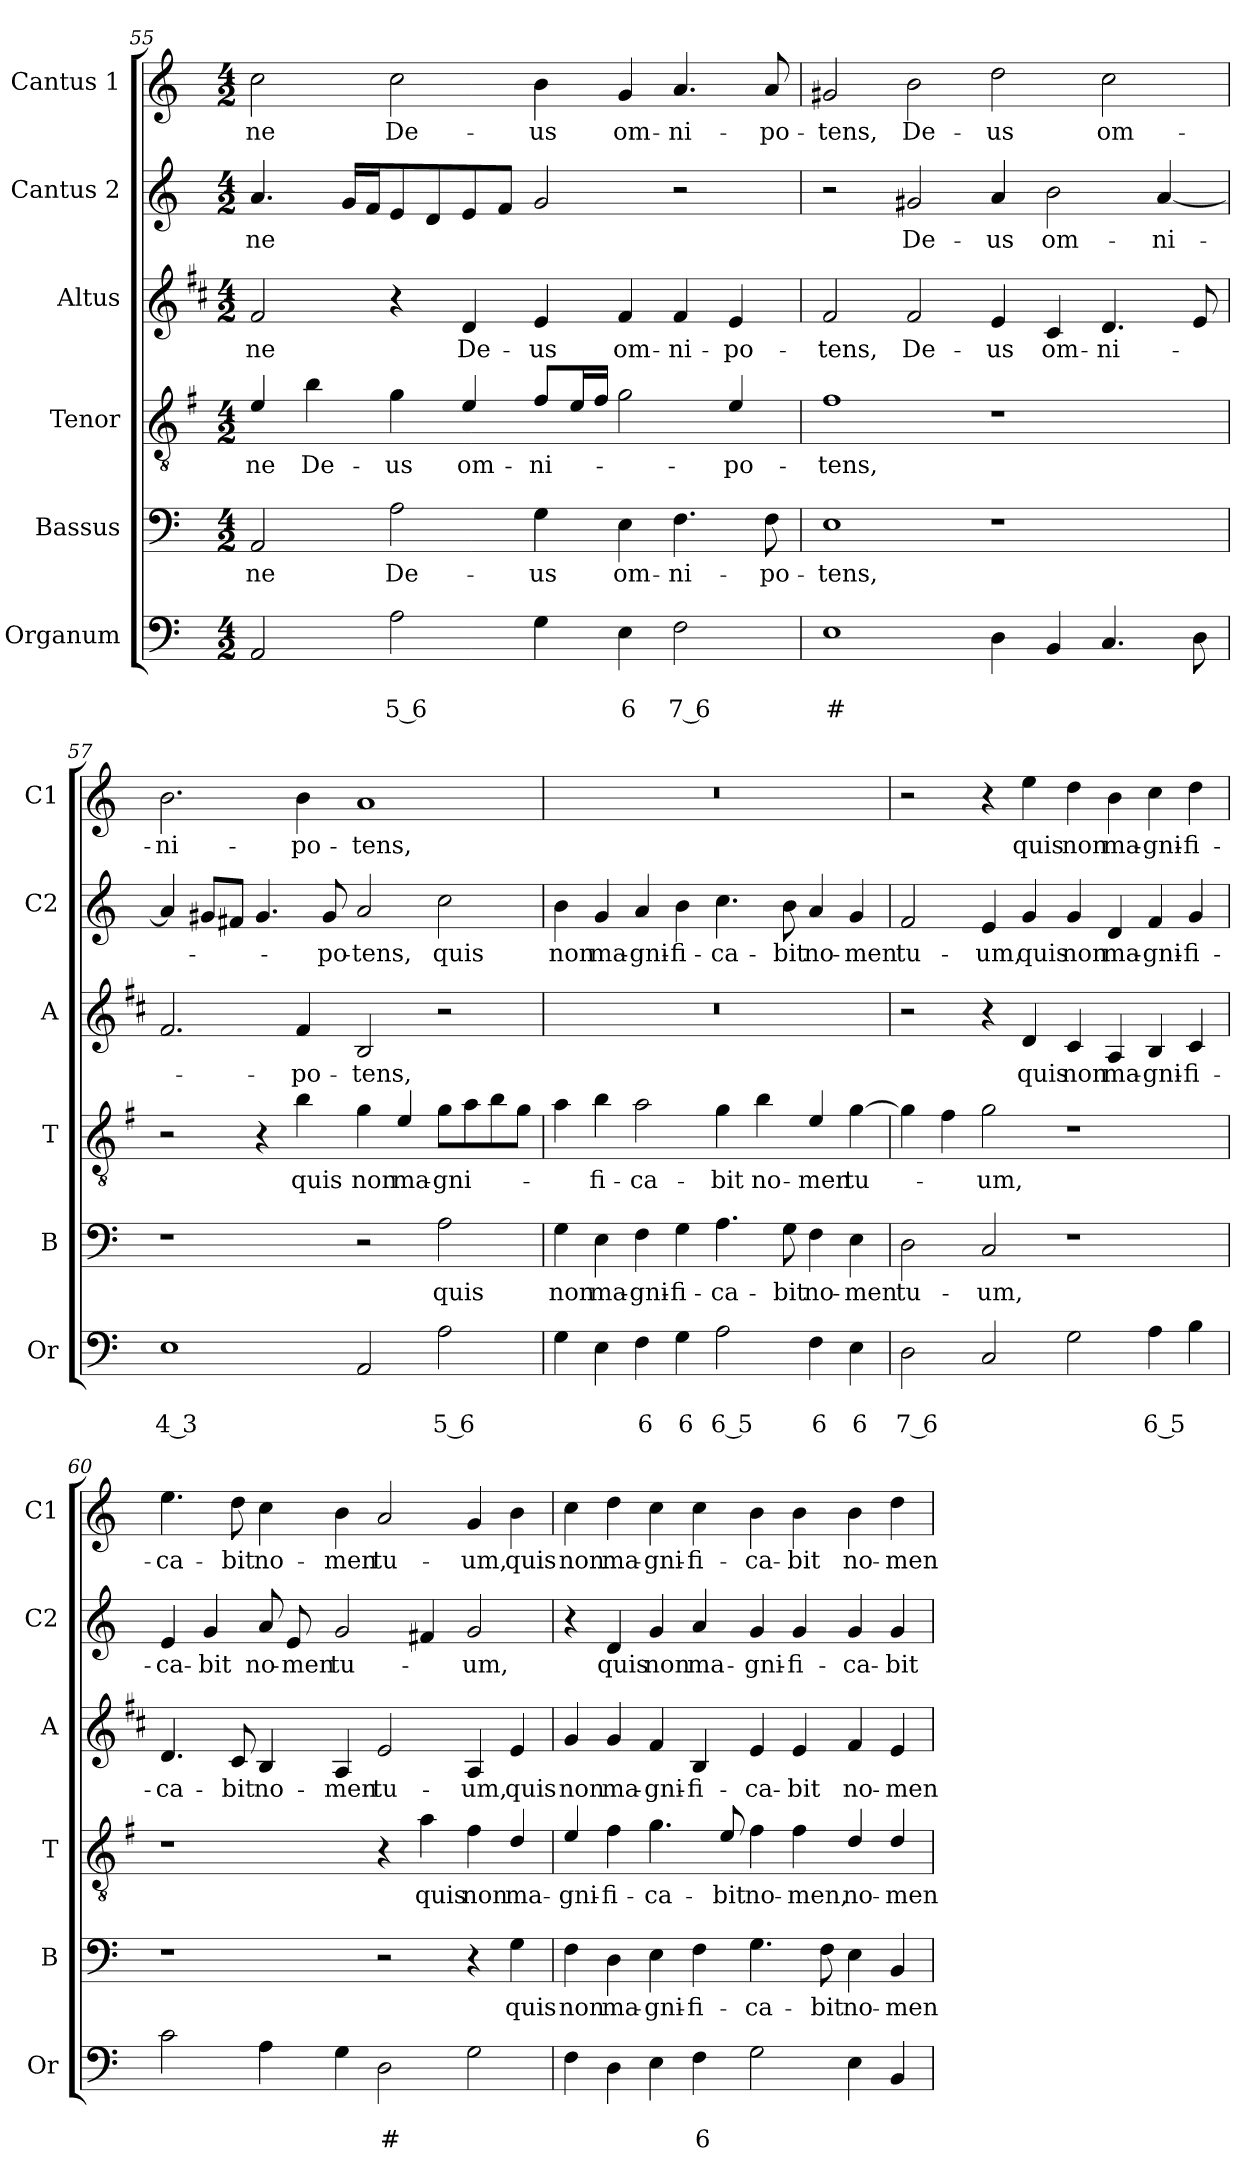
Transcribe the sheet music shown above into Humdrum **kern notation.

**kern	**text	**text	**kern	**text	**kern	**text	**kern	**text	**kern	**text	**kern	**text
*part6	*part6	*part6	*part5	*part5	*part4	*part4	*part3	*part3	*part2	*part2	*part1	*part1
*staff6	*staff6	*staff6	*staff5	*staff5	*staff4	*staff4	*staff3	*staff3	*staff2	*staff2	*staff1	*staff1
*I"Organum	*	*	*I"Bassus	*	*I"Tenor	*	*I"Altus	*	*I"Cantus 2	*	*I"Cantus 1	*
*I'Or	*	*	*I'B	*	*I'T	*	*I'A	*	*I'C2	*	*I'C1	*
*clefF4	*	*	*clefF4	*	*clefGv2	*	*clefG2	*	*clefG2	*	*clefG2	*
*	*	*	*	*	*ITrd4c7	*	*ITrd1c2	*	*	*	*	*
*k[]	*	*	*k[]	*	*k[]	*	*k[]	*	*k[]	*	*k[]	*
*C:	*	*	*C:	*	*C:	*	*C:	*	*C:	*	*C:	*
*M4/2	*	*	*M4/2	*	*M4/2	*	*M4/2	*	*M4/2	*	*M4/2	*
=55	=55	=55	=55	=55	=55	=55	=55	=55	=55	=55	=55	=55
!	!	!	!	!LO:LY:b	!	!LO:LY:b	!	!LO:LY:b	!	!LO:LY:b	!	!LO:LY:b
2AA/	.	.	2AA/	-ne	4A/	-ne	2e/	-ne	4.a/	-ne	2cc\	-ne
!	!	!	!	!	!	!LO:LY:b	!	!	!	!	!	!
.	.	.	.	.	4e\	De-	.	.	.	.	.	.
.	.	.	.	.	.	.	.	.	16g/LL	.	.	.
.	.	.	.	.	.	.	.	.	16f/J	.	.	.
!	!	!LO:LY:b	!	!LO:LY:b	!	!LO:LY:b	!	!	!	!	!	!LO:LY:b
2A\	.	5 6	2A\	De-	4c\	-us	4r	.	8e/	.	2cc\	De-
.	.	.	.	.	.	.	.	.	8d/	.	.	.
!	!	!	!	!	!	!LO:LY:b	!	!LO:LY:b	!	!	!	!
.	.	.	.	.	4A/	om-	4c/	De-	8e/	.	.	.
.	.	.	.	.	.	.	.	.	8f/J	.	.	.
!	!	!	!	!LO:LY:b	!	!LO:LY:b	!	!LO:LY:b	!	!	!	!LO:LY:b
4G\	.	.	4G\	-us	8B/L	-ni-	4d/	-us	2g/	.	4b\	-us
.	.	.	.	.	16A/L	.	.	.	.	.	.	.
.	.	.	.	.	16B/JJ	.	.	.	.	.	.	.
!	!	!LO:LY:b	!	!LO:LY:b	!	!	!	!LO:LY:b	!	!	!	!LO:LY:b
4E\	.	6	4E\	om-	2c\	.	4e/	om-	.	.	4g/	om-
!	!	!LO:LY:b	!	!LO:LY:b	!	!	!	!LO:LY:b	!	!	!	!LO:LY:b
2F\	.	7 6	4.F\	-ni-	.	.	4e/	-ni-	2r	.	4.a/	-ni-
!	!	!	!	!	!	!LO:LY:b	!	!LO:LY:b	!	!	!	!
.	.	.	.	.	4A/	-po-	4d/	-po-	.	.	.	.
!	!	!	!	!LO:LY:b	!	!	!	!	!	!	!	!LO:LY:b
.	.	.	8F\	-po-	.	.	.	.	.	.	8a/	-po-
!!LO:PB:g=z
=56	=56	=56	=56	=56	=56	=56	=56	=56	=56	=56	=56	=56
!	!	!LO:LY:b	!	!LO:LY:b	!	!LO:LY:b	!	!LO:LY:b	!	!	!	!LO:LY:b
1E	.	#	1E	-tens,	1B	-tens,	2e/	-tens,	2r	.	2g#X/	-tens,
!	!	!	!	!	!	!	!	!LO:LY:b	!	!LO:LY:b	!	!LO:LY:b
.	.	.	.	.	.	.	2e/	De-	2g#X/	De-	2b\	De-
!	!	!	!	!	!	!	!	!LO:LY:b	!	!LO:LY:b	!	!LO:LY:b
4D\	.	.	1r	.	1r	.	4d/	-us	4a/	-us	2dd\	-us
!	!	!	!	!	!	!	!	!LO:LY:b	!	!LO:LY:b	!	!
4BB/	.	.	.	.	.	.	4B/	om-	2b\	om-	.	.
!	!	!	!	!	!	!	!	!LO:LY:b	!	!	!	!LO:LY:b
4.C/	.	.	.	.	.	.	4.c/	-ni-	.	.	2cc\	om-
!	!	!	!	!	!	!	!	!	!	!LO:LY:b	!	!
.	.	.	.	.	.	.	.	.	[4a/	-ni-	.	.
8D\	.	.	.	.	.	.	8d/	.	.	.	.	.
=57	=57	=57	=57	=57	=57	=57	=57	=57	=57	=57	=57	=57
!	!	!LO:LY:b	!	!	!	!	!	!	!	!	!	!LO:LY:b
1E	.	4 3	1r	.	2r	.	2.e/	.	4a/]	.	2.b\	-ni-
.	.	.	.	.	.	.	.	.	8g#X/L	.	.	.
.	.	.	.	.	.	.	.	.	8f#X/J	.	.	.
.	.	.	.	.	4r	.	.	.	4.g#/	.	.	.
!	!	!	!	!	!	!LO:LY:b	!	!LO:LY:b	!	!	!	!LO:LY:b
.	.	.	.	.	4e\	quis	4e/	-po-	.	.	4b\	-po-
!	!	!	!	!	!	!	!	!	!	!LO:LY:b	!	!
.	.	.	.	.	.	.	.	.	8g#/	-po-	.	.
!	!	!	!	!	!	!LO:LY:b	!	!LO:LY:b	!	!LO:LY:b	!	!LO:LY:b
2AA/	.	.	2r	.	4c\	non	2A/	-tens,	2a/	-tens,	1a	-tens,
!	!	!	!	!	!	!LO:LY:b	!	!	!	!	!	!
.	.	.	.	.	4A/	ma-	.	.	.	.	.	.
!	!	!LO:LY:b	!	!LO:LY:b	!	!LO:LY:b	!	!	!	!LO:LY:b	!	!
2A\	.	5 6	2A\	quis	8c\L	-gni-	2r	.	2cc\	quis	.	.
.	.	.	.	.	8d\	.	.	.	.	.	.	.
.	.	.	.	.	8e\	.	.	.	.	.	.	.
.	.	.	.	.	8c\J	.	.	.	.	.	.	.
=58	=58	=58	=58	=58	=58	=58	=58	=58	=58	=58	=58	=58
!	!	!	!	!LO:LY:b	!	!	!	!	!	!LO:LY:b	!	!
4G\	.	.	4G\	non	4d\	.	0r	.	4b\	non	0r	.
!	!	!	!	!LO:LY:b	!	!LO:LY:b	!	!	!	!LO:LY:b	!	!
4E\	.	.	4E\	ma-	4e\	-fi-	.	.	4g/	ma-	.	.
!	!	!LO:LY:b	!	!LO:LY:b	!	!LO:LY:b	!	!	!	!LO:LY:b	!	!
4F\	.	6	4F\	-gni-	2d\	-ca-	.	.	4a/	-gni-	.	.
!	!	!LO:LY:b	!	!LO:LY:b	!	!	!	!	!	!LO:LY:b	!	!
4G\	.	6	4G\	-fi-	.	.	.	.	4b\	-fi-	.	.
!	!	!LO:LY:b	!	!LO:LY:b	!	!LO:LY:b	!	!	!	!LO:LY:b	!	!
2A\	.	6 5	4.A\	-ca-	4c\	-bit	.	.	4.cc\	-ca-	.	.
!	!	!	!	!	!	!LO:LY:b	!	!	!	!	!	!
.	.	.	.	.	4e\	no-	.	.	.	.	.	.
!	!	!	!	!LO:LY:b	!	!	!	!	!	!LO:LY:b	!	!
.	.	.	8G\	-bit	.	.	.	.	8b\	-bit	.	.
!	!	!LO:LY:b	!	!LO:LY:b	!	!LO:LY:b	!	!	!	!LO:LY:b	!	!
4F\	.	6	4F\	no-	4A/	-men	.	.	4a/	no-	.	.
!	!	!LO:LY:b	!	!LO:LY:b	!	!LO:LY:b	!	!	!	!LO:LY:b	!	!
4E\	.	6	4E\	-men	[4c\	tu-	.	.	4g/	-men	.	.
=59	=59	=59	=59	=59	=59	=59	=59	=59	=59	=59	=59	=59
!	!	!LO:LY:b	!	!LO:LY:b	!	!	!	!	!	!LO:LY:b	!	!
2D\	.	7 6	2D\	tu-	4c\]	.	2r	.	2f/	tu-	2r	.
.	.	.	.	.	4B\	.	.	.	.	.	.	.
!	!	!	!	!LO:LY:b	!	!LO:LY:b	!	!	!	!LO:LY:b	!	!
2C/	.	.	2C/	-um,	2c\	-um,	4r	.	4e/	-um,	4r	.
!	!	!	!	!	!	!	!	!LO:LY:b	!	!LO:LY:b	!	!LO:LY:b
.	.	.	.	.	.	.	4c/	quis	4g/	quis	4ee\	quis
!	!	!	!	!	!	!	!	!LO:LY:b	!	!LO:LY:b	!	!LO:LY:b
2G\	.	.	1r	.	1r	.	4B/	non	4g/	non	4dd\	non
!	!	!	!	!	!	!	!	!LO:LY:b	!	!LO:LY:b	!	!LO:LY:b
.	.	.	.	.	.	.	4G/	ma-	4d/	ma-	4b\	ma-
!	!	!LO:LY:b	!	!	!	!	!	!LO:LY:b	!	!LO:LY:b	!	!LO:LY:b
4A\	.	6 5	.	.	.	.	4A/	-gni-	4f/	-gni-	4cc\	-gni-
!	!	!	!	!	!	!	!	!LO:LY:b	!	!LO:LY:b	!	!LO:LY:b
4B\	.	.	.	.	.	.	4B/	-fi-	4g/	-fi-	4dd\	-fi-
!!LO:LB:g=z
=60	=60	=60	=60	=60	=60	=60	=60	=60	=60	=60	=60	=60
!	!	!	!	!	!	!	!	!LO:LY:b	!	!LO:LY:b	!	!LO:LY:b
2c\	.	.	1r	.	1r	.	4.c/	-ca-	4e/	-ca-	4.ee\	-ca-
!	!	!	!	!	!	!	!	!	!	!LO:LY:b	!	!
.	.	.	.	.	.	.	.	.	4g/	-bit	.	.
!	!	!	!	!	!	!	!	!LO:LY:b	!	!	!	!LO:LY:b
.	.	.	.	.	.	.	8B/	-bit	.	.	8dd\	-bit
!	!	!	!	!	!	!	!	!LO:LY:b	!	!LO:LY:b	!	!LO:LY:b
4A\	.	.	.	.	.	.	4A/	no-	8a/	no-	4cc\	no-
!	!	!	!	!	!	!	!	!	!	!LO:LY:b	!	!
.	.	.	.	.	.	.	.	.	8e/	-men	.	.
!	!	!	!	!	!	!	!	!LO:LY:b	!	!LO:LY:b	!	!LO:LY:b
4G\	.	.	.	.	.	.	4G/	-men	2g/	tu-	4b\	-men
!	!	!LO:LY:b	!	!	!	!	!	!LO:LY:b	!	!	!	!LO:LY:b
2D\	.	#	2r	.	4r	.	2d/	tu-	.	.	2a/	tu-
!	!	!	!	!	!	!LO:LY:b	!	!	!	!	!	!
.	.	.	.	.	4d\	quis	.	.	4f#X/	.	.	.
!	!	!	!	!	!	!LO:LY:b	!	!LO:LY:b	!	!LO:LY:b	!	!LO:LY:b
2G\	.	.	4r	.	4B\	non	4G/	-um,	2g/	-um,	4g/	-um,
!	!	!	!	!LO:LY:b	!	!LO:LY:b	!	!LO:LY:b	!	!	!	!LO:LY:b
.	.	.	4G\	quis	4G/	ma-	4d/	quis	.	.	4b\	quis
=61	=61	=61	=61	=61	=61	=61	=61	=61	=61	=61	=61	=61
!	!	!	!	!LO:LY:b	!	!LO:LY:b	!	!LO:LY:b	!	!	!	!LO:LY:b
4F\	.	.	4F\	non	4A/	-gni-	4f/	non	4r	.	4cc\	non
!	!	!	!	!LO:LY:b	!	!LO:LY:b	!	!LO:LY:b	!	!LO:LY:b	!	!LO:LY:b
4D\	.	.	4D\	ma-	4B\	-fi-	4f/	ma-	4d/	quis	4dd\	ma-
!	!	!	!	!LO:LY:b	!	!LO:LY:b	!	!LO:LY:b	!	!LO:LY:b	!	!LO:LY:b
4E\	.	.	4E\	-gni-	4.c\	-ca-	4e/	-gni-	4g/	non	4cc\	-gni-
!	!	!LO:LY:b	!	!LO:LY:b	!	!	!	!LO:LY:b	!	!LO:LY:b	!	!LO:LY:b
4F\	.	6	4F\	-fi-	.	.	4A/	-fi-	4a/	ma-	4cc\	-fi-
!	!	!	!	!	!	!LO:LY:b	!	!	!	!	!	!
.	.	.	.	.	8A/	-bit	.	.	.	.	.	.
!	!	!	!	!LO:LY:b	!	!LO:LY:b	!	!LO:LY:b	!	!LO:LY:b	!	!LO:LY:b
2G\	.	.	4.G\	-ca-	4B\	no-	4d/	-ca-	4g/	-gni-	4b\	-ca-
!	!	!	!	!	!	!LO:LY:b	!	!LO:LY:b	!	!LO:LY:b	!	!LO:LY:b
.	.	.	.	.	4B\	-men,	4d/	-bit	4g/	-fi-	4b\	-bit
!	!	!	!	!LO:LY:b	!	!	!	!	!	!	!	!
.	.	.	8F\	-bit	.	.	.	.	.	.	.	.
!	!	!	!	!LO:LY:b	!	!LO:LY:b	!	!LO:LY:b	!	!LO:LY:b	!	!LO:LY:b
4E\	.	.	4E\	no-	4G/	no-	4e/	no-	4g/	-ca-	4b\	no-
!	!	!	!	!LO:LY:b	!	!LO:LY:b	!	!LO:LY:b	!	!LO:LY:b	!	!LO:LY:b
4BB/	.	.	4BB/	-men	4G/	-men	4d/	-men	4g/	-bit	4dd\	-men
=	=	=	=	=	=	=	=	=	=	=	=	=
*-	*-	*-	*-	*-	*-	*-	*-	*-	*-	*-	*-	*-
